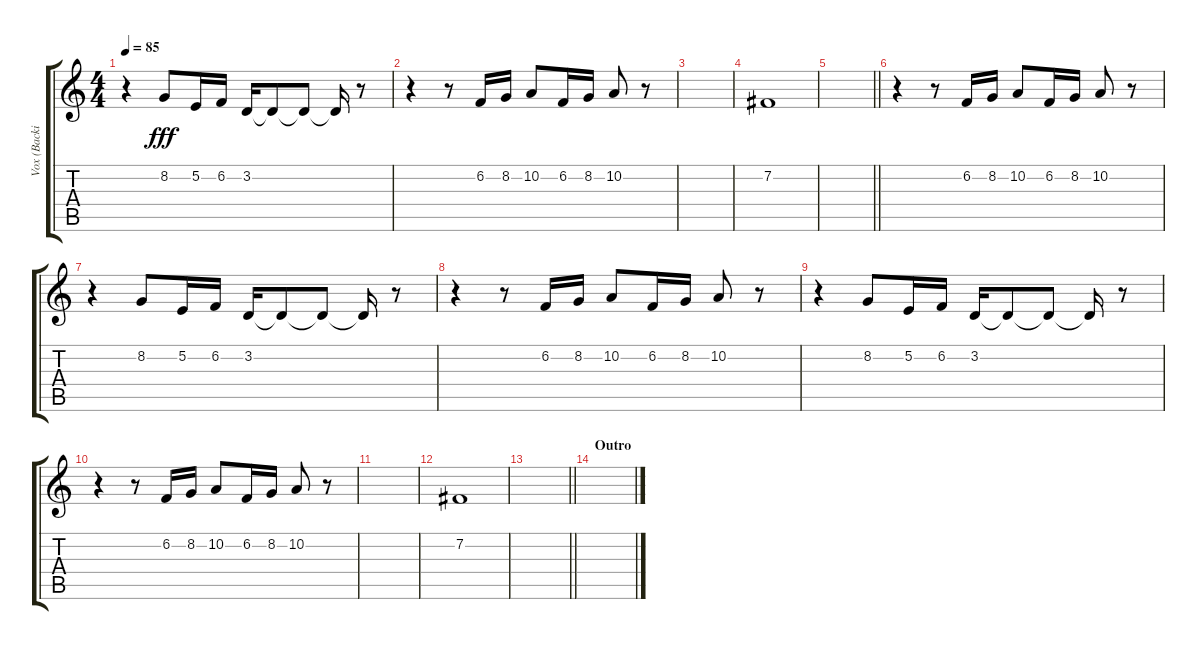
\track ("Vox (Backing)" "Vox (Backi") {instrument tenorsax}
\staff {score tabs}
\tuning (E4 B3 G3 D3 A2 E2) {hide}
\ts (4 4)
\tempo 85
\clef g2
\ks c
r.4{dy fff} 8.2.8 5.2.16 6.2.16 3.2.16 3.2{t}.8 3.2{t}.8 3.2{t}.16 r.8 |
r.4 r.8 6.2.16 8.2.16 10.2.8 6.2.16 8.2.16 10.2.8 r.8 |
|
7.2.1 |
\barLineRight lightlight
|
r.4 r.8 6.2.16 8.2.16 10.2.8 6.2.16 8.2.16 10.2.8 r.8 |
r.4 8.2.8 5.2.16 6.2.16 3.2.16 3.2{t}.8 3.2{t}.8 3.2{t}.16 r.8 |
r.4 r.8 6.2.16 8.2.16 10.2.8 6.2.16 8.2.16 10.2.8 r.8 |
r.4 8.2.8 5.2.16 6.2.16 3.2.16 3.2{t}.8 3.2{t}.8 3.2{t}.16 r.8 |
r.4 r.8 6.2.16 8.2.16 10.2.8 6.2.16 8.2.16 10.2.8 r.8 |
|
7.2.1 |
\barLineRight lightlight
|
\section ("" "Outro")
